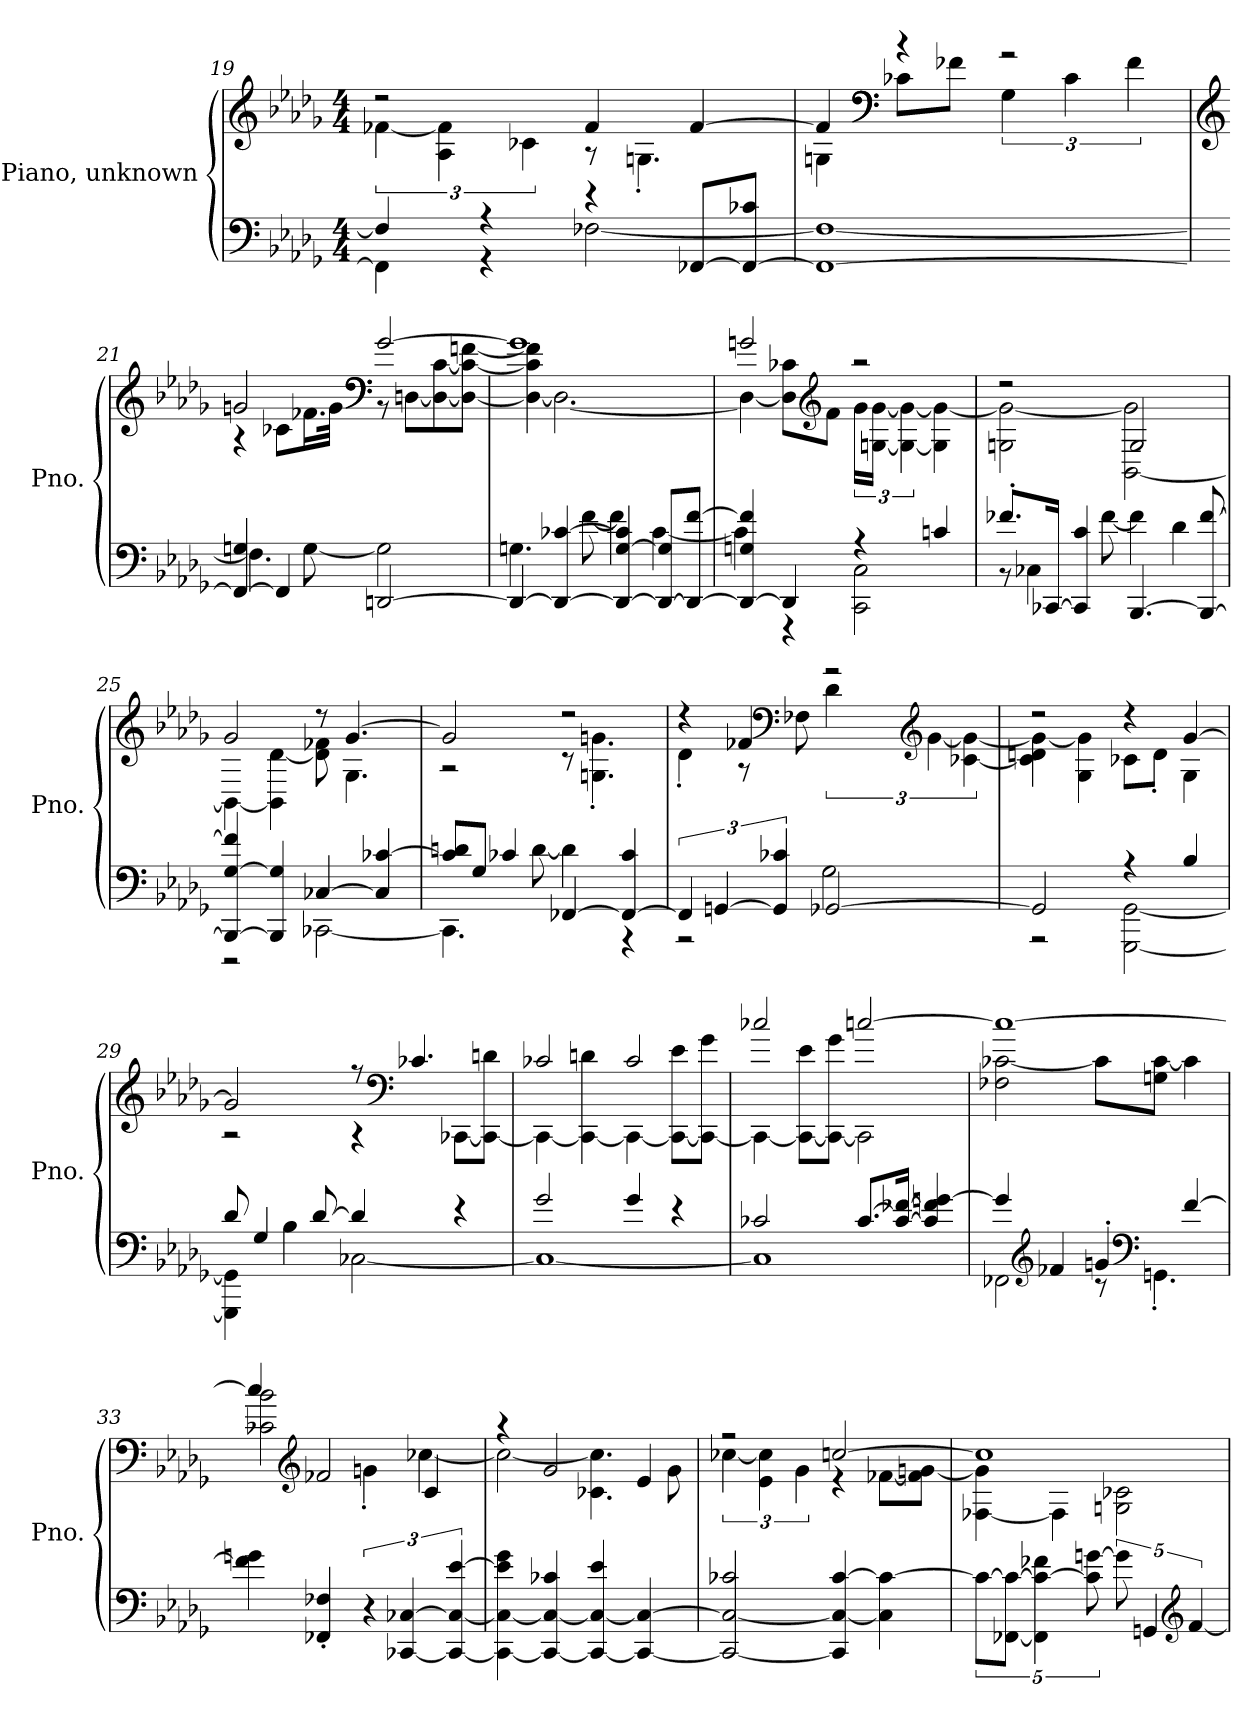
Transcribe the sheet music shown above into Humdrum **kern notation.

**kern	**kern
*part1	*part1
*staff2	*staff1
*I"Piano, unknown	*
*I'Pno.	*
!!LO:PB:g=z
*clefF4	*clefG2
*k[b-e-a-d-g-]	*k[b-e-a-d-g-]
*M4/4	*M4/4
=19	=19
*^	*^
4F-/]	4FF-\]	2r	[6f-X\
.	.	.	6A-\ 6f-\]
4r	4r	.	.
.	.	.	6c-X\
4r	[2F-X\	4f-/	8r
.	.	.	4.Gn'\
[8FF-X/L	.	[4f-/	.
8FF-/_ 8c-X/J	.	.	.
=20	=20	=20	=20
1FF-_	1F-_	4f-/]	4Gn\
*	*	*clefF4	*
.	.	4r	8c-X\L
.	.	.	8f-X\J
.	.	2r	6G\
.	.	.	6c-\
.	.	.	6f-\
=21	=21	=21	=21
*	*	*clefG2	*
4FF-/_ 4Gn/	4.F-\]	2gn/	4r
4FF-/]	.	.	8c-X\L
.	[8G\	.	16.f-X\L
.	.	.	32g\JJk
*	*	*clefF4	*
[2DDn/	2G\]	[2g/	8r
.	.	.	[8Dn\L
.	.	.	8D\_ [8c-\
.	.	.	8D\_ 8c-\_ [8fn\J
!!LO:LB:g=z	!!
=22	=22	=22	=22
4DD/_	4.Gn\	1g]	4D\_ 4c-\] 4f\]
4DD/_ [4c-X/	.	.	2.D\_
.	[8f\	.	.
4DD/_ [4G/ 4c-/]	4f\]	.	.
8DD/_ 8G/]L	[4c-\	.	.
8DD/_ [8f/J	.	.	.
=23	=23	=23	=23
4DD/_ 4Gn/ 4f/]	4c-\]	2gn/	4D\_
4DD/]	4r	.	8D\] 8c-X\L
*	*	*clefG2	*
.	.	.	8f\J
4r	2CC\ 2C\	2r	24g\LL
.	.	.	[24Gn\ [24g\JJ
.	.	.	6G\_ 6g\_
4cn/	.	.	4G\] 4g\_
=24	=24	=24	=24
8.f-X'/L	8r	2r	2Gn\ 2g\_
.	4C-X\	.	.
[16CC-X/Jk	.	.	.
4CC-/] 4c/	.	.	.
.	[8f-\	.	.
[4.BBB-/	4f-\]	2G/	[2BB-\ 2g\]
.	4d-\	.	.
8BBB-/_ [8f-/	.	.	.
!!LO:LB:g=z	!!
=25	=25	=25	=25
4BBB-/_ [4G-/ 4f-/]	2r	2g-/	4BB-\_
4BBB-/] 4G-/]	.	.	4BB-\] [4d-\
[4C-X/	[2CC-X\	8r	8d-\] 8f-X\
.	.	[4.g-/	4.G-\
4C-/] [4c-X/	.	.	.
=26	=26	=26	=26
8c-/] 8dn/L	4.CC-\]	2g-/]	2r
8G-/J	.	.	.
4c-X/	.	.	.
.	[8d\	.	.
[4FF-X/	4d\]	2r	8r
.	.	.	4.Gn\' 4.gn\'
4FF-/_ 4c-/	4r	.	.
=27	=27	=27	=27
6FF-/]	2r	4r	4d-'\
[6GGn/	.	.	.
.	.	4f-X/	8r
6GG/] 6c-X/	.	.	.
*	*	*clefF4	*
.	.	.	8F-X\
[2GG-X/	2G-\	2r	6d-\
*	*	*clefG2	*
.	.	.	[6g-\
.	.	.	[6c-X\ 6g-\_
=28	=28	=28	=28
2GG-/]	2r	2r	4c-\] 4dn\ 4g-\_
.	.	.	4G-\ 4g-\]
4r	[2GGG-\ [2GG-\	4r	8c-X\L
.	.	.	8d'\J
4B-/	.	[4g-/	4G-\
!!LO:LB:g=z	!!
=29	=29	=29	=29
8d-/	4GGG-\] 4GG-\]	2g-/]	2r
4G-/	.	.	.
.	4B-\	.	.
[8d-/	.	.	.
4d-/]	[2C-X\	8r	4r
*	*	*clefF4	*
.	.	4.c-X/	.
4r	.	.	[8CC-X\L
.	.	.	8CC-\_ 8dn\J
=30	=30	=30	=30
2g-/	1C-_	2c-X/	4CC-\_
.	.	.	4CC-\_ 4dn\
4g-/	.	2c-/	4CC-\_
4r	.	.	8CC-\_ 8e-\L
.	.	.	8CC-\_ 8g-\J
=31	=31	=31	=31
2c-X/	1C-]	2cc-X/	4CC-\_
.	.	.	8CC-\_ 8e-\L
.	.	.	8CC-\_ 8g-\J
[8.c-/L	.	[2ccn/	2CC-\]
16c-/_ [16f-X/Jk	.	.	.
4c-/] 4f-/] [4gn/	.	.	.
!!LO:LB:g=z	!!
=32	=32	=32	=32
4g/]	2FF-X\	1cc_	2F-X\ [2c-X\
*clefG2	*	*	*
4f-X/	.	.	.
4gn'/	8r	.	8c-\L]
*clefF4	*	*	*
.	4.GGn'\	.	8Gn\ [8c-\J
[4f-/	.	.	4c-\]
*v	*v	*	*
=33	=33	=33
4f-\] 4gn\	4cc/]	2c-X\ 2b-\
*	*clefG2	*
4FF-X/' 4F-X/'	2f-X/	.
6r	.	4gn'\
[6CC-X/ [6C-X/	.	.
.	4c-/	[4cc-X\
6CC-/_ 6C-/_ [6e-/	.	.
=34	=34	=34
4CC-\_ 4C-\_ 4e-\] 4g-\	4r	2cc-\_
4CC-/_ 4C-/_ 4c-X/	2g-/	.
4CC-/_ 4C-/_ 4e-/	.	4.c-X\ 4.cc-\]
4CC-/_ 4C-/_	4e-/	.
.	.	8g-\
=35	=35	=35
2CC-/_ 2C-/_ 2c-X/	2r	[6cc-X\
.	.	6e-\ 6cc-\]
.	.	6g-\
4CC-/] 4C-/_ [4c-/	[2ccn/	4r
4C-\] 4c-\_	.	[8f-X\L
.	.	8f-\] [8gn\J
!!LO:LB:g=z	!!
=36	=36	=36
10c-\L_	1cc]	[4F-X\ 4g\]
[10FF-X\ 10c-\_J	.	.
5FF-\] 5c-\_ 5f-X\	.	.
.	.	4F-\]
10c-\] [10gn\	.	.
10g\]	.	2Gn\ 2c-X\
5GGn/	.	.
*clefG2	*	*
[5f-/	.	.
*	*v	*v
=	=
*-	*-
